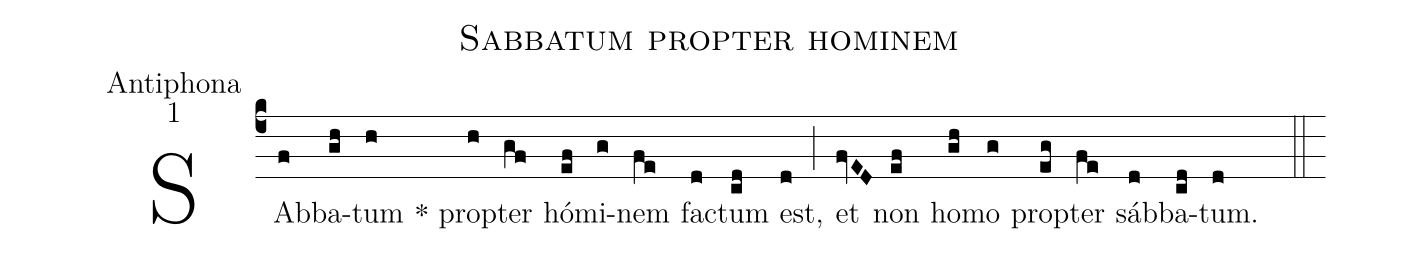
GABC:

name:Sabbatum propter hominem;
office-part:Antiphona;
mode:1;
%%
(c4) SAb(f)ba(gh)tum(h) * prop(h)ter(gf) hó(ef)mi(g)nem(fe) fac(d)tum(cd) est,(d) (;) et(fvED) non(ef) ho(gh)mo(g) prop(eg)ter(fe) sáb(d)ba(cd)tum.(d) ( ::)
